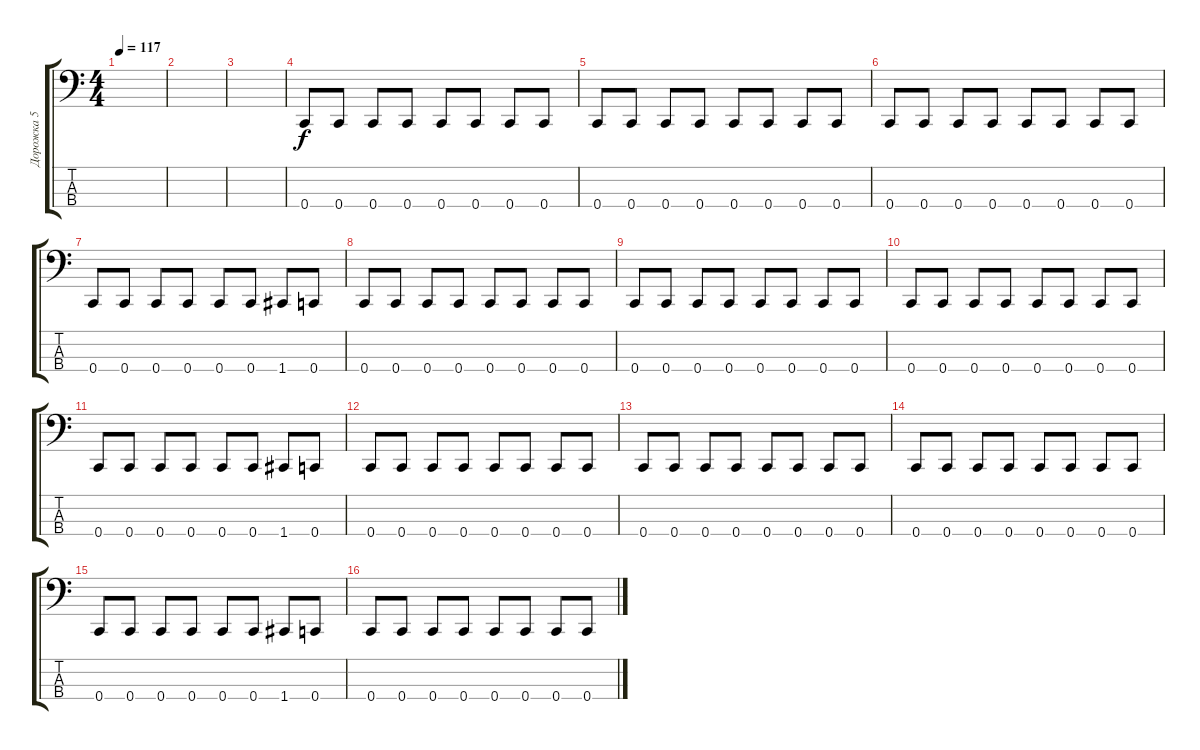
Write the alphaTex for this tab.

\track ("Дорожка 5" "Дорожка 5") {instrument electricbasspick}
\staff {score tabs}
\tuning (F2 C2 G1 C1) {hide}
\ts (4 4)
\tempo 117
\clef f4
\ks c
|
|
|
0.4.8 0.4.8 0.4.8 0.4.8 0.4.8 0.4.8 0.4.8 0.4.8 |
0.4.8 0.4.8 0.4.8 0.4.8 0.4.8 0.4.8 0.4.8 0.4.8 |
0.4.8 0.4.8 0.4.8 0.4.8 0.4.8 0.4.8 0.4.8 0.4.8 |
0.4.8 0.4.8 0.4.8 0.4.8 0.4.8 0.4.8 1.4.8 0.4.8 |
0.4.8 0.4.8 0.4.8 0.4.8 0.4.8 0.4.8 0.4.8 0.4.8 |
0.4.8 0.4.8 0.4.8 0.4.8 0.4.8 0.4.8 0.4.8 0.4.8 |
0.4.8 0.4.8 0.4.8 0.4.8 0.4.8 0.4.8 0.4.8 0.4.8 |
0.4.8 0.4.8 0.4.8 0.4.8 0.4.8 0.4.8 1.4.8 0.4.8 |
0.4.8 0.4.8 0.4.8 0.4.8 0.4.8 0.4.8 0.4.8 0.4.8 |
0.4.8 0.4.8 0.4.8 0.4.8 0.4.8 0.4.8 0.4.8 0.4.8 |
0.4.8 0.4.8 0.4.8 0.4.8 0.4.8 0.4.8 0.4.8 0.4.8 |
0.4.8 0.4.8 0.4.8 0.4.8 0.4.8 0.4.8 1.4.8 0.4.8 |
0.4.8 0.4.8 0.4.8 0.4.8 0.4.8 0.4.8 0.4.8 0.4.8
